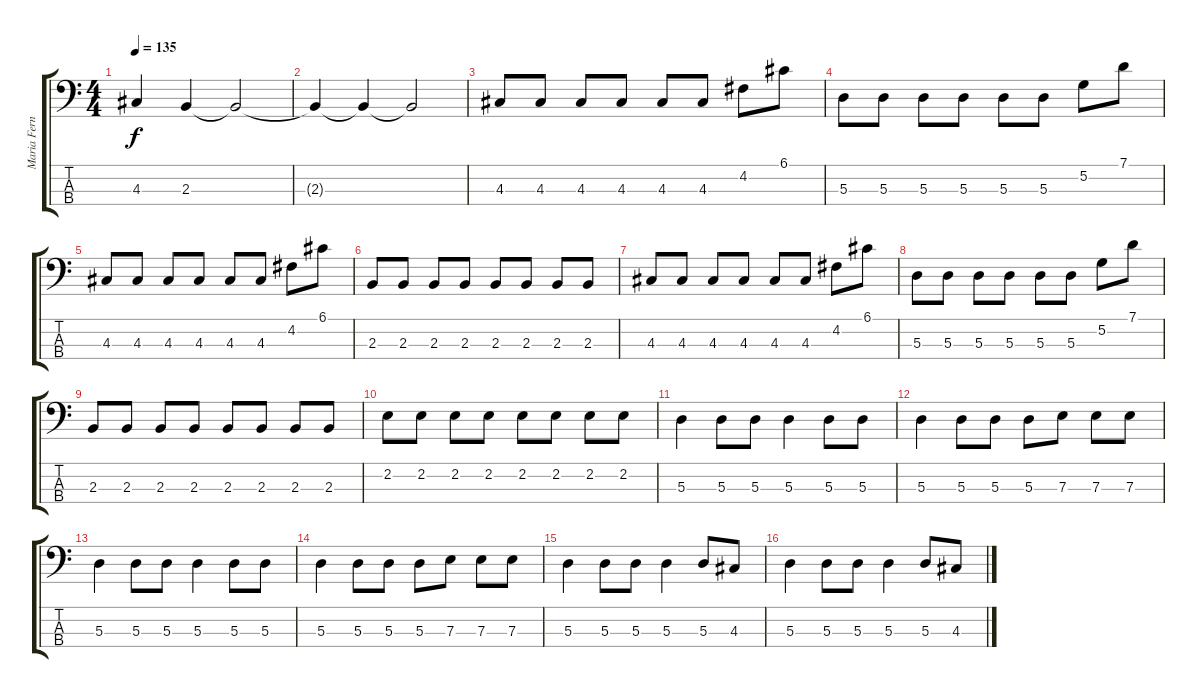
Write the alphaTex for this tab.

\track ("Maria Fernanda Aldana" "Maria Fern") {instrument electricbassfinger}
\staff {score tabs}
\tuning (G2 D2 A1 E1) {hide}
\ts (4 4)
\tempo 135
\clef f4
\ks c
4.3.4{dy f} 2.3.4 2.3{t}.2 |
2.3{t}.4 2.3{t}.4 2.3{t}.2 |
4.3.8 4.3.8 4.3.8 4.3.8 4.3.8 4.3.8 4.2.8 6.1.8 |
5.3.8 5.3.8 5.3.8 5.3.8 5.3.8 5.3.8 5.2.8 7.1.8 |
4.3.8 4.3.8 4.3.8 4.3.8 4.3.8 4.3.8 4.2.8 6.1.8 |
2.3.8 2.3.8 2.3.8 2.3.8 2.3.8 2.3.8 2.3.8 2.3.8 |
4.3.8 4.3.8 4.3.8 4.3.8 4.3.8 4.3.8 4.2.8 6.1.8 |
5.3.8 5.3.8 5.3.8 5.3.8 5.3.8 5.3.8 5.2.8 7.1.8 |
2.3.8 2.3.8 2.3.8 2.3.8 2.3.8 2.3.8 2.3.8 2.3.8 |
2.2.8 2.2.8 2.2.8 2.2.8 2.2.8 2.2.8 2.2.8 2.2.8 |
5.3.4 5.3.8 5.3.8 5.3.4 5.3.8 5.3.8 |
5.3.4 5.3.8 5.3.8 5.3.8 7.3.8 7.3.8 7.3.8 |
5.3.4 5.3.8 5.3.8 5.3.4 5.3.8 5.3.8 |
5.3.4 5.3.8 5.3.8 5.3.8 7.3.8 7.3.8 7.3.8 |
5.3.4 5.3.8 5.3.8 5.3.4 5.3.8 4.3.8 |
5.3.4 5.3.8 5.3.8 5.3.4 5.3.8 4.3.8
